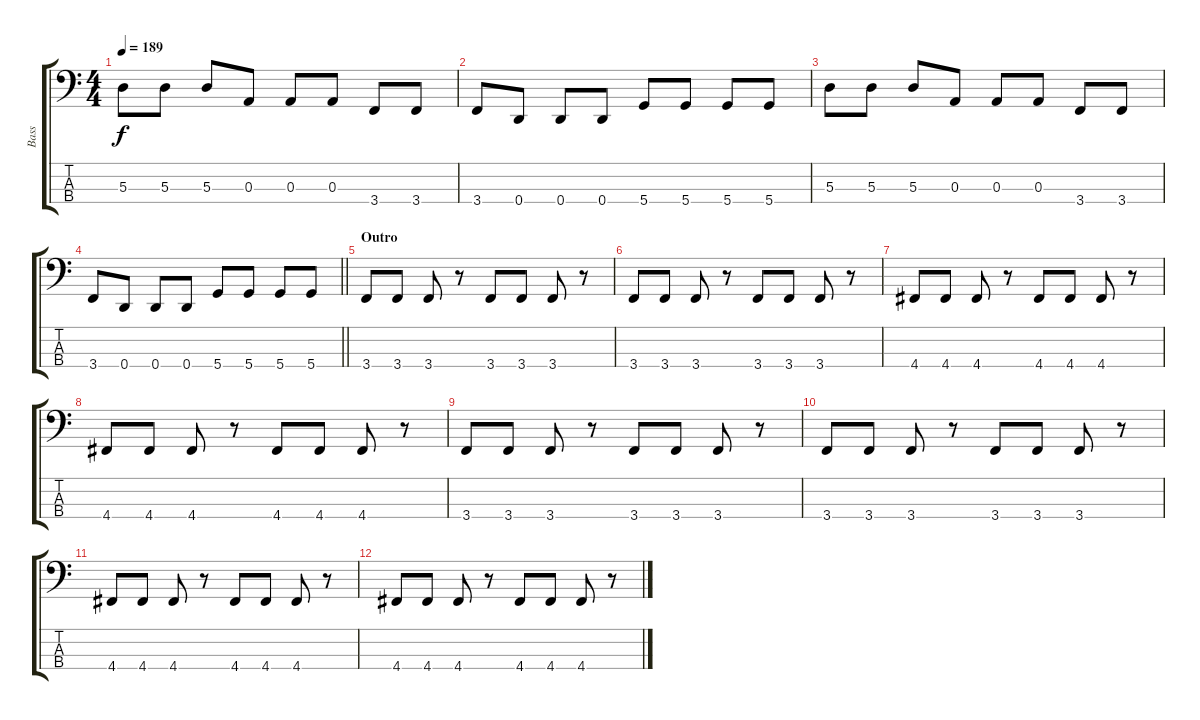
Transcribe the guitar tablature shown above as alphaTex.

\track ("Bass" "Bass") {instrument slapbass1}
\staff {score tabs}
\tuning (G2 D2 A1 D1) {hide}
\ts (4 4)
\tempo 189
\clef f4
\ks c
5.3.8{dy f} 5.3.8 5.3.8 0.3.8 0.3.8 0.3.8 3.4.8 3.4.8 |
3.4.8 0.4.8 0.4.8 0.4.8 5.4.8 5.4.8 5.4.8 5.4.8 |
5.3.8 5.3.8 5.3.8 0.3.8 0.3.8 0.3.8 3.4.8 3.4.8 |
\barLineRight lightlight
3.4.8 0.4.8 0.4.8 0.4.8 5.4.8 5.4.8 5.4.8 5.4.8 |
\section ("" "Outro")
3.4.8 3.4.8 3.4.8 r.8 3.4.8 3.4.8 3.4.8 r.8 |
3.4.8 3.4.8 3.4.8 r.8 3.4.8 3.4.8 3.4.8 r.8 |
4.4.8 4.4.8 4.4.8 r.8 4.4.8 4.4.8 4.4.8 r.8 |
4.4.8 4.4.8 4.4.8 r.8 4.4.8 4.4.8 4.4.8 r.8 |
3.4.8 3.4.8 3.4.8 r.8 3.4.8 3.4.8 3.4.8 r.8 |
3.4.8 3.4.8 3.4.8 r.8 3.4.8 3.4.8 3.4.8 r.8 |
4.4.8 4.4.8 4.4.8 r.8 4.4.8 4.4.8 4.4.8 r.8 |
4.4.8 4.4.8 4.4.8 r.8 4.4.8 4.4.8 4.4.8 r.8
